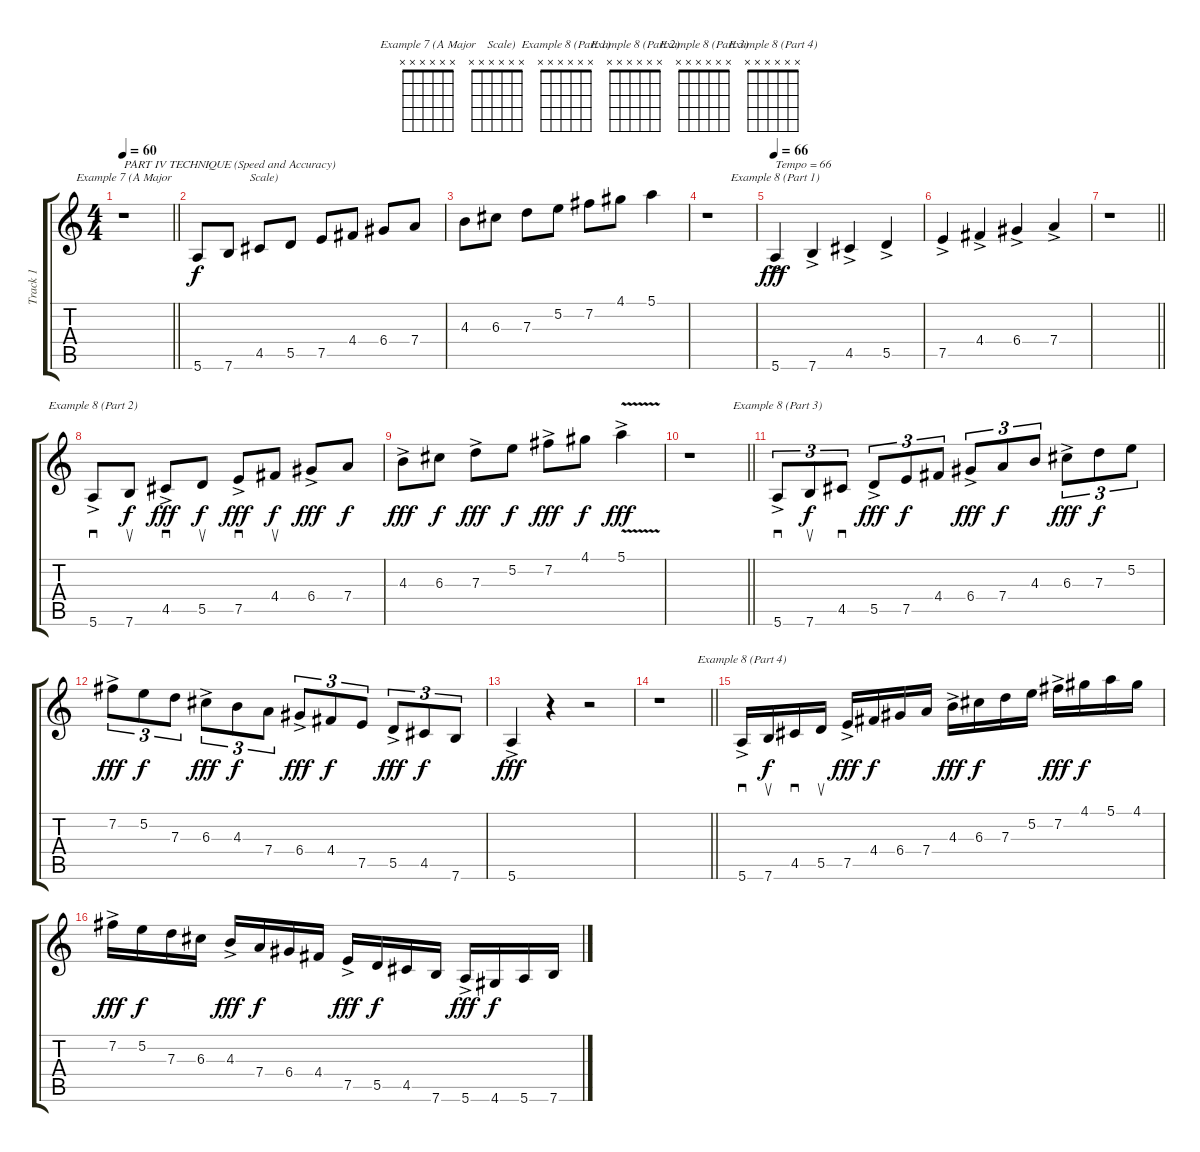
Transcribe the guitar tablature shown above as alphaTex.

\track ("Track 1" "Track 1") {instrument distortionguitar}
\staff {score tabs}
\tuning (E4 B3 G3 D3 A2 E2) {hide}
\chord ("Example 7 (A Major " x x x x x x)
\chord ("   Scale)" x x x x x x)
\chord ("Example 8 (Part 1)" x x x x x x)
\chord ("Example 8 (Part 2)" x x x x x x)
\chord ("Example 8 (Part 3)" x x x x x x)
\chord ("Example 8 (Part 4)" x x x x x x)
\ts (4 4)
\tempo 60
\clef g2
\barLineRight lightlight
\ks c
r.1{ch "Example 7 (A Major " txt "PART IV TECHNIQUE (Speed and Accuracy)" dy f} |
5.6.8 7.6.8 4.5.8{ch "   Scale)"} 5.5.8 7.5.8 4.4.8 6.4.8 7.4.8 |
4.3.8 6.3.8{txt "    "} 7.3.8 5.2.8 7.2.8 4.1.8 5.1.4 |
r.1 |
\tempo 66
5.6{ac}.4{ch "Example 8 (Part 1)" txt "Tempo = 66" dy fff instrument distortionguitar} 7.6{ac}.4 4.5{ac}.4 5.5{ac}.4 |
7.5{ac}.4 4.4{ac}.4 6.4{ac}.4 7.4{ac}.4 |
\barLineRight lightlight
r.1 |
5.6{ac}.8{sd ch "Example 8 (Part 2)"} 7.6.8{su dy f} 4.5{ac}.8{sd dy fff} 5.5.8{su dy f} 7.5{ac}.8{sd dy fff} 4.4.8{su dy f} 6.4{ac}.8{dy fff} 7.4.8{dy f} |
4.3{ac}.8{dy fff} 6.3.8{txt "    " dy f} 7.3{ac}.8{dy fff} 5.2.8{dy f} 7.2{ac}.8{dy fff} 4.1.8{dy f} 5.1{v ac}.4{dy fff} |
\barLineRight lightlight
r.1 |
5.6{ac}.8{sd tu (3 2) ch "Example 8 (Part 3)"} 7.6.8{su tu (3 2) dy f} 4.5.8{sd tu (3 2)} 5.5{ac}.8{tu (3 2) dy fff} 7.5.8{tu (3 2) dy f} 4.4.8{tu (3 2)} 6.4{ac}.8{tu (3 2) dy fff} 7.4.8{tu (3 2) dy f} 4.3.8{tu (3 2)} 6.3{ac}.8{tu (3 2) dy fff} 7.3.8{tu (3 2) dy f} 5.2.8{tu (3 2)} |
7.2{ac}.8{tu (3 2) dy fff} 5.2.8{tu (3 2) dy f} 7.3.8{tu (3 2)} 6.3{ac}.8{tu (3 2) dy fff} 4.3.8{tu (3 2) dy f} 7.4.8{tu (3 2)} 6.4{ac}.8{tu (3 2) dy fff} 4.4.8{tu (3 2) dy f} 7.5.8{tu (3 2)} 5.5{ac}.8{tu (3 2) dy fff} 4.5.8{tu (3 2) dy f} 7.6.8{tu (3 2)} |
5.6{ac}.4{dy fff} r.4 r.2 |
\barLineRight lightlight
r.1 |
5.6{ac}.16{sd ch "Example 8 (Part 4)"} 7.6.16{su dy f} 4.5.16{sd} 5.5.16{su} 7.5{ac}.16{dy fff} 4.4.16{dy f} 6.4.16 7.4.16 4.3{ac}.16{dy fff} 6.3.16{dy f} 7.3.16 5.2.16 7.2{ac}.16{dy fff} 4.1.16{dy f} 5.1.16 4.1.16 |
7.2{ac}.16{dy fff} 5.2.16{dy f} 7.3.16 6.3.16 4.3{ac}.16{dy fff} 7.4.16{dy f} 6.4.16 4.4.16 7.5{ac}.16{dy fff} 5.5.16{dy f} 4.5.16 7.6.16 5.6{ac}.16{dy fff} 4.6.16{dy f} 5.6.16 7.6.16
